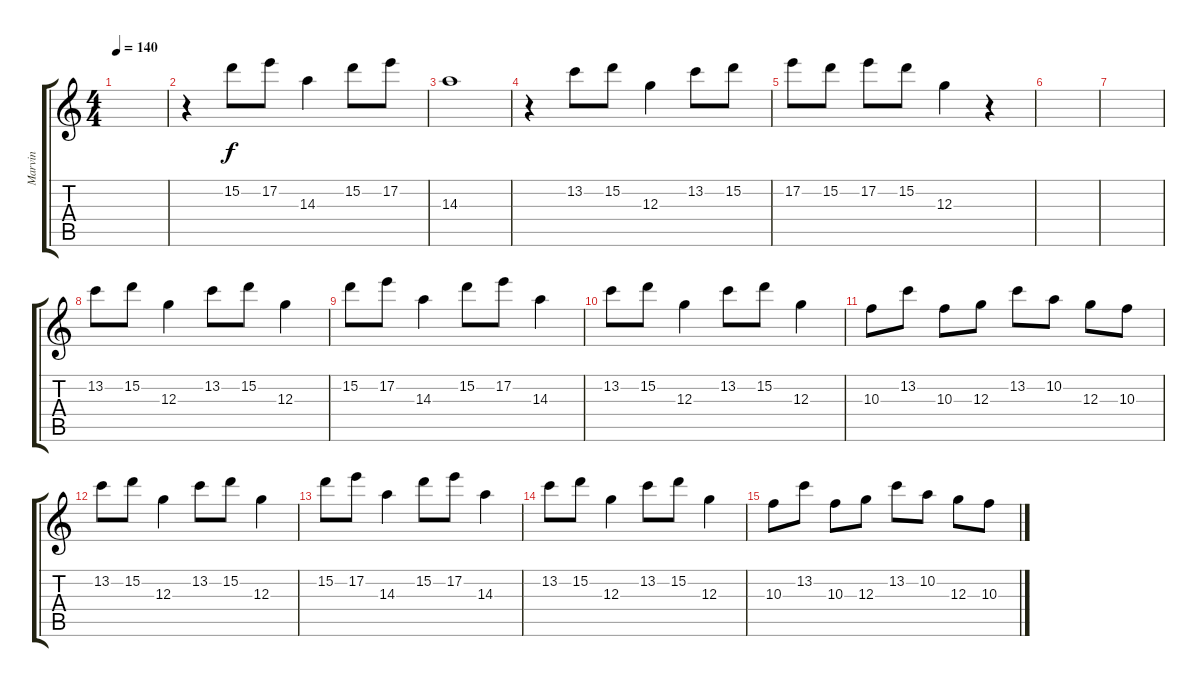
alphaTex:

\track ("Marvin" "Marvin") {instrument overdrivenguitar}
\staff {score tabs}
\tuning (E4 B3 G3 D3 A2 E2) {hide}
\ts (4 4)
\tempo 140
\clef g2
\ks c
|
r.4 15.2.8 17.2.8 14.3.4 15.2.8 17.2.8 |
14.3.1 |
r.4 13.2.8 15.2.8 12.3.4 13.2.8 15.2.8 |
17.2.8 15.2.8 17.2.8 15.2.8 12.3.4 r.4 |
|
|
13.2.8 15.2.8 12.3.4 13.2.8 15.2.8 12.3.4 |
15.2.8 17.2.8 14.3.4 15.2.8 17.2.8 14.3.4 |
13.2.8 15.2.8 12.3.4 13.2.8 15.2.8 12.3.4 |
10.3.8 13.2.8 10.3.8 12.3.8 13.2.8 10.2.8 12.3.8 10.3.8 |
13.2.8 15.2.8 12.3.4 13.2.8 15.2.8 12.3.4 |
15.2.8 17.2.8 14.3.4 15.2.8 17.2.8 14.3.4 |
13.2.8 15.2.8 12.3.4 13.2.8 15.2.8 12.3.4 |
10.3.8 13.2.8 10.3.8 12.3.8 13.2.8 10.2.8 12.3.8 10.3.8
